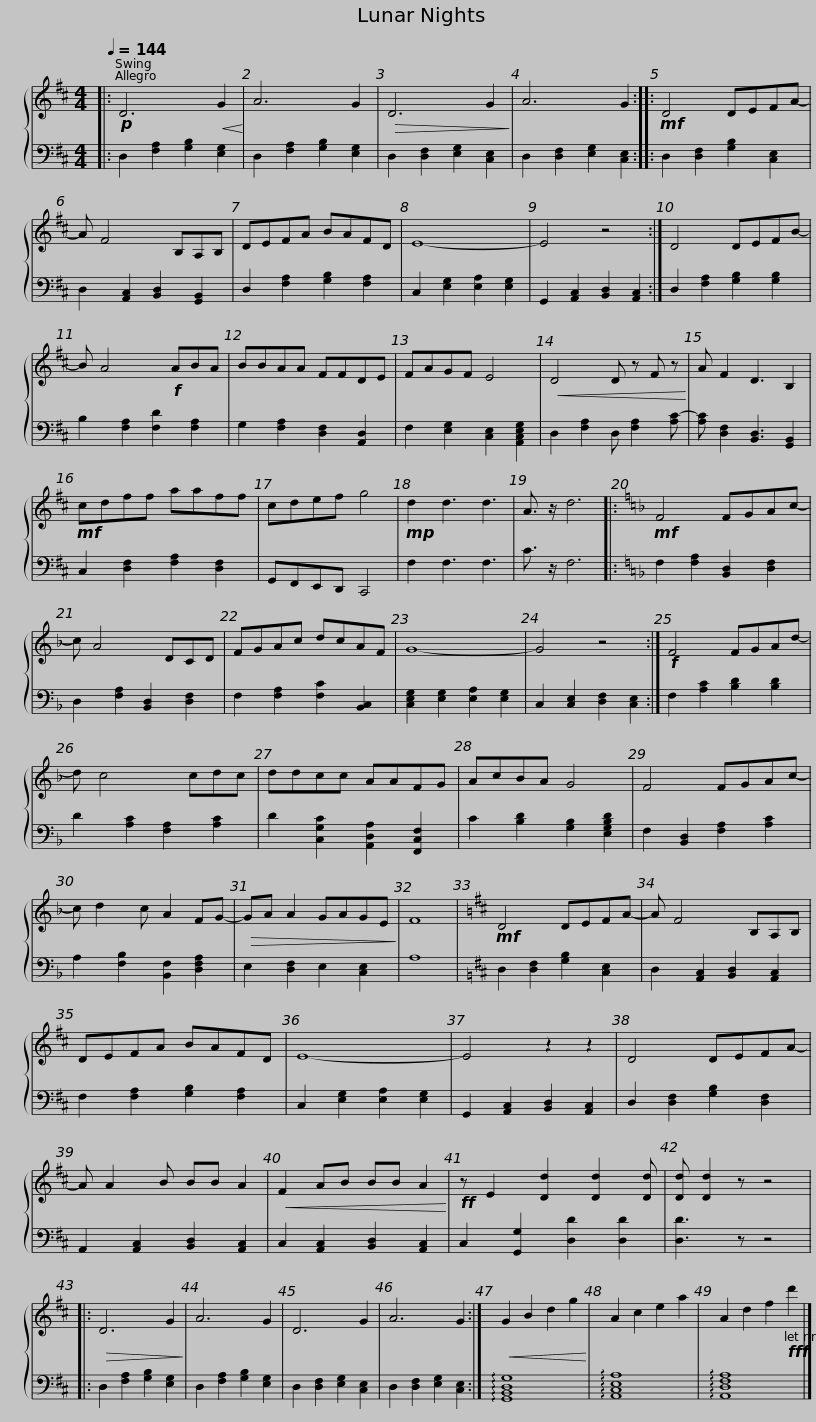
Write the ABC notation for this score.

X:1
%%score { 1 | 2 }
L:1/8
Q:1/4=144
M:4/4
I:linebreak $
K:D
V:1 treble
V:2 bass
V:1
|:!p! D6!<(! G2!<)! | A6 G2 |!>(! D6 G2!>)! | A6 G2 ::!mf! D4 DEFA- | %5
 A F4 B,A,B, | DEFA BAFD |$ E8- | E4 z4 :| D4 DEFB- | %10
 B A4!f! ABA | BBAA FFDE | FAGF E4 |!<(! D4 D z F z!<)! |$ A F2 D3 B,2 | %15
!mf! cdff aaff | cdef g4 |!mp! d2 d3 d3 | A3/2 z/ d6 |:[K:F]!mf! F4 FGAc- | %20
 c A4 DCD |$ FGAc dcAF | G8- | G4 z4 :|!f! F4 FGAd- | %25
 d c4 cdc | ddcc AAFG | AcBA G4 |$ F4 FGAc- | c d2 c A2 FG- | %30
!>(! GA A2 GAGE!>)! | F8 |[K:D]!mf! D4 DEFA- | A F4 B,A,B, | DEFA BAFD |$ %35
 E8- | E4 z2 z2 | D4 DEFA- | A A2 B BB A2 |!<(! F2 AB BB A2!<)! | %40
!ff! z E2 [Dd]2 [Dd]2 [Dd] | [Dd] [Dd]2 z z4 |:$!>(! D6 G2!>)! | A6 G2 | D6 G2 | %45
 A6 G2 :|!<(! G2 B2 d2 g2!<)! | A2 c2 e2 a2 | A2 d2 f2!fff! d'2 |] %49
V:2
|: D,2 [F,A,]2 [G,B,]2 [E,G,]2 | D,2 [F,A,]2 [G,B,]2 [E,G,]2 | D,2 [D,F,]2 [E,G,]2 [C,E,]2 | D,2 [D,F,]2 [E,G,]2 [C,E,]2 :: D,2 [D,F,]2 [G,B,]2 [C,E,]2 | %5
 D,2 [A,,C,]2 [B,,D,]2 [G,,B,,]2 | D,2 [F,A,]2 [G,B,]2 [F,A,]2 |$ C,2 [E,G,]2 [E,A,]2 [E,G,]2 | G,,2 [A,,C,]2 [B,,D,]2 [A,,C,]2 :| D,2 [F,A,]2 [G,B,]2 [G,B,]2 | %10
 B,2 [F,A,]2 [F,D]2 [F,A,]2 | G,2 [F,A,]2 [D,F,]2 [A,,D,]2 | F,2 [E,G,]2 [C,E,]2 [A,,C,E,G,]2 | D,2 [F,A,]2 D, [F,A,]2 [A,C-] |$ [A,C] [D,F,]2 [B,,D,]3 [G,,B,,]2 | %15
 C,2 [D,F,]2 [F,A,]2 [D,F,]2 | G,,F,,E,,D,, C,,4 | F,2 F,3 F,3 | C3/2 z/ F,6 |:[K:F] F,2 [F,A,]2 [B,,D,]2 [D,F,]2 | %20
 D,2 [F,A,]2 [B,,D,]2 [D,F,]2 |$ F,2 [F,A,]2 [F,C]2 [B,,C,]2 | [C,E,G,]2 [E,G,]2 [E,A,]2 [E,G,]2 | C,2 [C,E,]2 [D,F,]2 [C,E,]2 :| F,2 [A,C]2 [B,D]2 [B,D]2 | %25
 D2 [A,C]2 [F,A,]2 [A,C]2 | D2 [C,G,C]2 [A,,D,A,]2 [F,,C,F,]2 | C2 [B,D]2 [G,B,]2 [E,G,B,D]2 |$ F,2 [B,,D,]2 [F,A,]2 [A,C]2 | A,2 [F,B,]2 [B,,F,]2 [D,F,A,]2 | %30
 E,2 [D,F,]2 E,2 [C,E,]2 | A,8 |[K:D] D,2 [D,F,]2 [G,B,]2 [C,E,]2 | D,2 [A,,C,]2 [B,,D,]2 [A,,C,]2 | F,2 [F,A,]2 [G,B,]2 [F,A,]2 |$ %35
 C,2 [E,G,]2 [E,A,]2 [E,G,]2 | G,,2 [A,,C,]2 [B,,D,]2 [A,,C,]2 | D,2 [D,F,]2 [G,B,]2 [D,F,]2 | A,,2 [A,,C,]2 [B,,D,]2 [A,,C,]2 | C,2 [A,,C,]2 [B,,D,]2 [A,,C,]2 | %40
 C,2 [G,,G,]2 [D,D]2 [D,D]2 | [D,D]3 z z4 |:$ D,2 [F,A,]2 [G,B,]2 [E,G,]2 | D,2 [F,A,]2 [G,B,]2 [E,G,]2 | D,2 [D,F,]2 [E,G,]2 [C,E,]2 | %45
 D,2 [D,F,]2 [E,G,]2 [C,E,]2 :| !arpeggio![G,,B,,D,G,]8 | !arpeggio![A,,C,E,A,]8 | !arpeggio![A,,D,F,A,]8 |] %49
